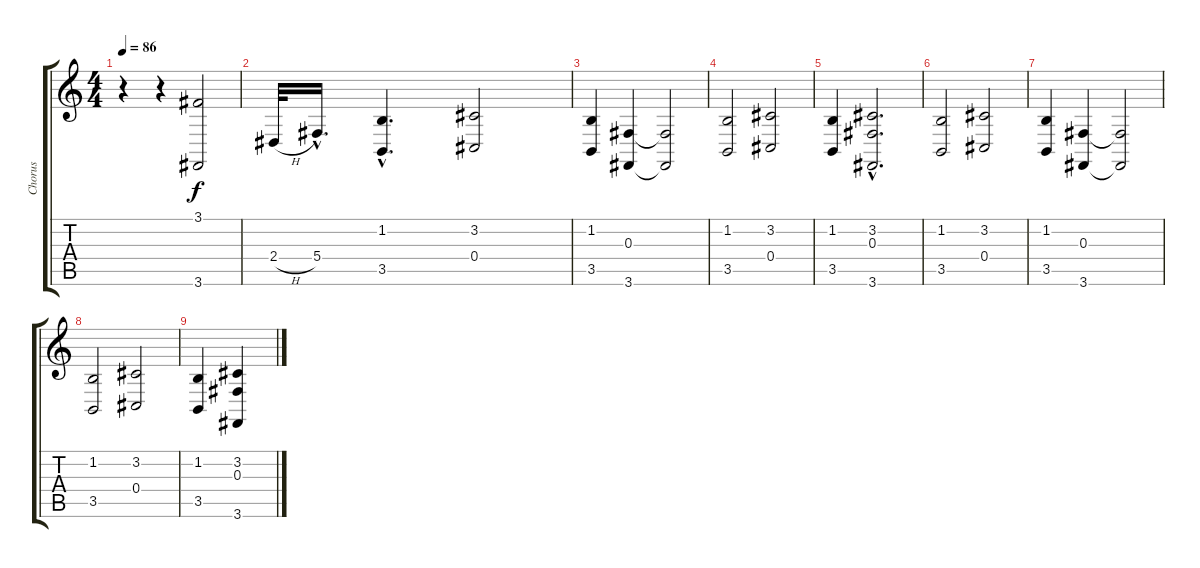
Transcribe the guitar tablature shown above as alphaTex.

\track ("Chorus" "Chorus") {instrument choiraahs}
\staff {score tabs}
\tuning (Eb4 Bb3 Gb3 Db3 Ab2 Eb2) {hide}
\ts (4 4)
\tempo 86
\clef g2
\ks c
r.4{dy f instrument choiraahs} r.4 (3.1 3.6).2 |
2.4{h}.32 5.4{hac}.16{d} (1.2{hac} 3.5{hac}).4{d} (3.2 0.4).2 |
(1.2 3.5).4 (0.3 3.6).4 (0.3{t} 3.6{t}).2 |
(1.2 3.5).2 (3.2 0.4).2 |
(1.2 3.5).4 (3.2{hac} 0.3{hac} 3.6{hac}).2{d} |
(1.2 3.5).2 (3.2 0.4).2 |
(1.2 3.5).4 (0.3 3.6).4 (0.3{t} 3.6{t}).2 |
(1.2 3.5).2 (3.2 0.4).2 |
(1.2 3.5).4 (3.2 0.3 3.6).4
